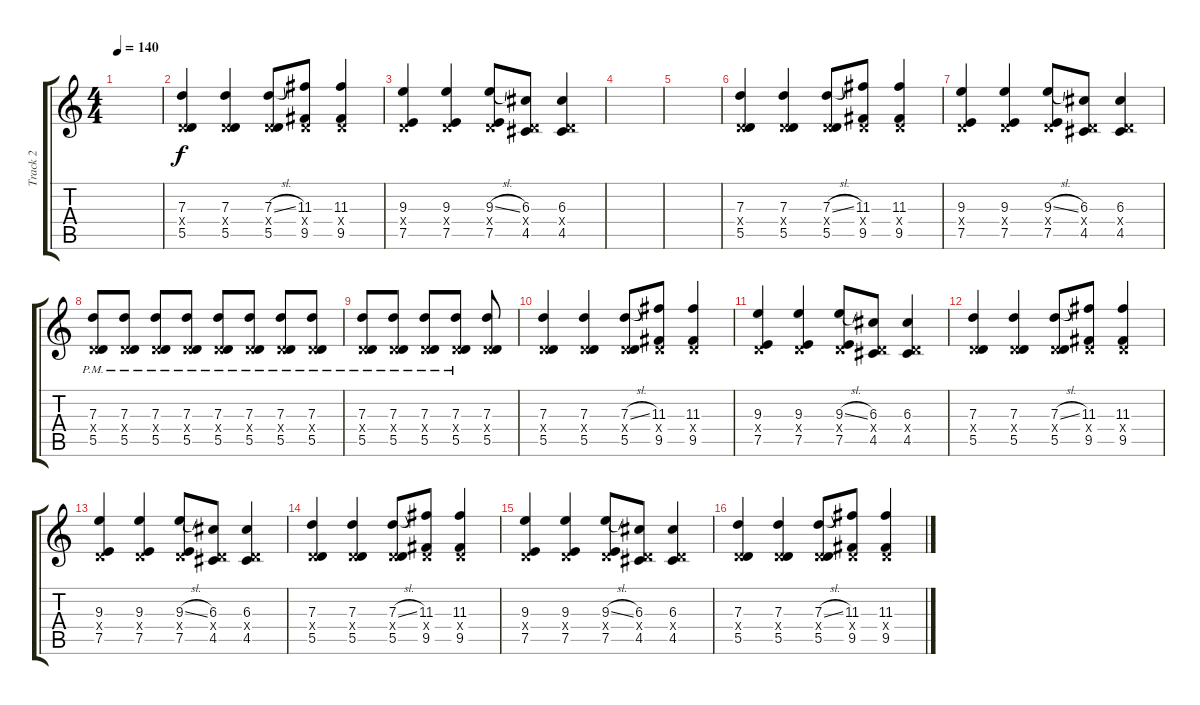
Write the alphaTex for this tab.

\track ("Track 2" "Track 2") {instrument overdrivenguitar}
\staff {score tabs}
\tuning (E4 B3 G3 D3 A2 E2) {hide}
\ts (4 4)
\tempo 140
\clef g2
\ks c
|
(7.3 0.4{x} 5.5).4 (7.3 0.4{x} 5.5).4 (7.3{sl} 0.4{x} 5.5).8 (11.3 0.4{x} 9.5).8 (11.3 0.4{x} 9.5).4 |
(9.3 0.4{x} 7.5).4 (9.3 0.4{x} 7.5).4 (9.3{sl} 0.4{x} 7.5).8 (6.3 0.4{x} 4.5).8 (6.3 0.4{x} 4.5).4 |
|
|
(7.3 0.4{x} 5.5).4 (7.3 0.4{x} 5.5).4 (7.3{sl} 0.4{x} 5.5).8 (11.3 0.4{x} 9.5).8 (11.3 0.4{x} 9.5).4 |
(9.3 0.4{x} 7.5).4 (9.3 0.4{x} 7.5).4 (9.3{sl} 0.4{x} 7.5).8 (6.3 0.4{x} 4.5).8 (6.3 0.4{x} 4.5).4 |
(7.3{pm} 0.4{x} 5.5).8 (7.3{pm} 0.4{x} 5.5).8 (7.3{pm} 0.4{x} 5.5).8 (7.3{pm} 0.4{x} 5.5).8 (7.3{pm} 0.4{x} 5.5).8 (7.3{pm} 0.4{x} 5.5).8 (7.3{pm} 0.4{x} 5.5).8 (7.3{pm} 0.4{x} 5.5).8 |
(7.3{pm} 0.4{x} 5.5).8 (7.3{pm} 0.4{x} 5.5).8 (7.3{pm} 0.4{x} 5.5).8 (7.3{pm} 0.4{x} 5.5).8 (7.3 0.4{x} 5.5).8 |
(7.3 0.4{x} 5.5).4 (7.3 0.4{x} 5.5).4 (7.3{sl} 0.4{x} 5.5).8 (11.3 0.4{x} 9.5).8 (11.3 0.4{x} 9.5).4 |
(9.3 0.4{x} 7.5).4 (9.3 0.4{x} 7.5).4 (9.3{sl} 0.4{x} 7.5).8 (6.3 0.4{x} 4.5).8 (6.3 0.4{x} 4.5).4 |
(7.3 0.4{x} 5.5).4 (7.3 0.4{x} 5.5).4 (7.3{sl} 0.4{x} 5.5).8 (11.3 0.4{x} 9.5).8 (11.3 0.4{x} 9.5).4 |
(9.3 0.4{x} 7.5).4 (9.3 0.4{x} 7.5).4 (9.3{sl} 0.4{x} 7.5).8 (6.3 0.4{x} 4.5).8 (6.3 0.4{x} 4.5).4 |
(7.3 0.4{x} 5.5).4 (7.3 0.4{x} 5.5).4 (7.3{sl} 0.4{x} 5.5).8 (11.3 0.4{x} 9.5).8 (11.3 0.4{x} 9.5).4 |
(9.3 0.4{x} 7.5).4 (9.3 0.4{x} 7.5).4 (9.3{sl} 0.4{x} 7.5).8 (6.3 0.4{x} 4.5).8 (6.3 0.4{x} 4.5).4 |
(7.3 0.4{x} 5.5).4 (7.3 0.4{x} 5.5).4 (7.3{sl} 0.4{x} 5.5).8 (11.3 0.4{x} 9.5).8 (11.3 0.4{x} 9.5).4
